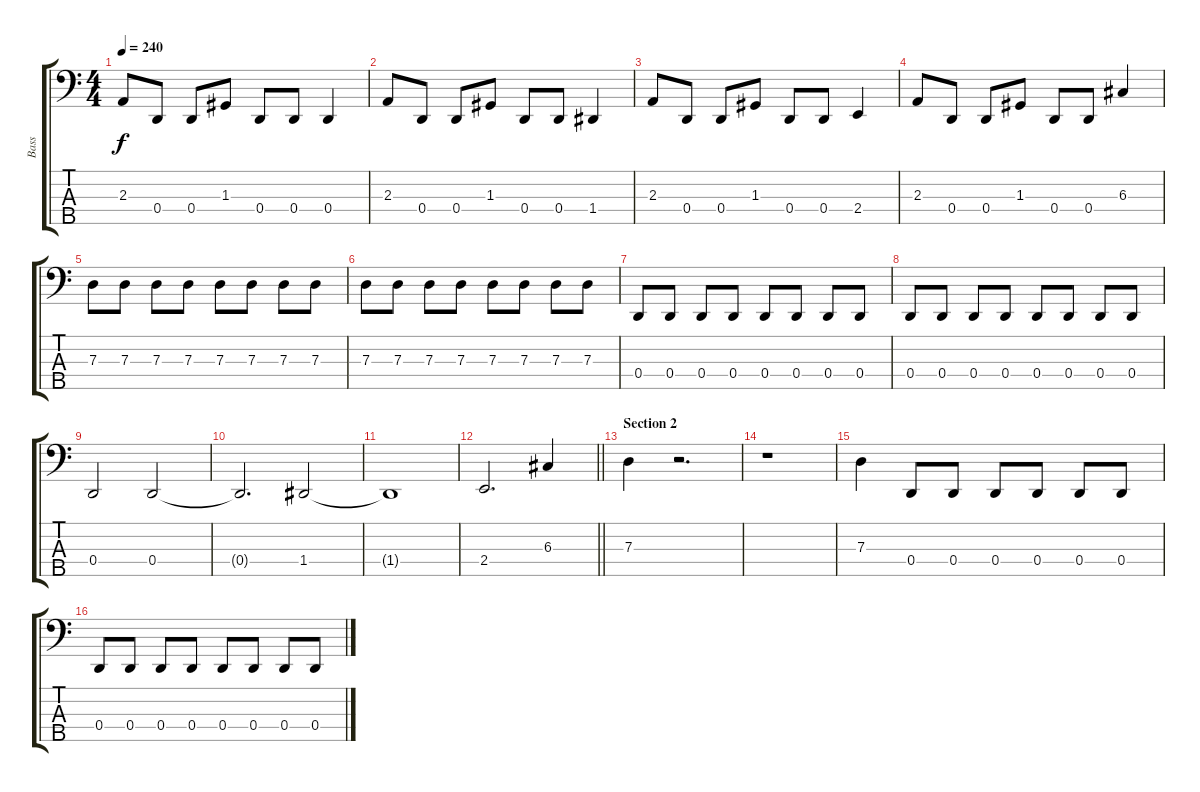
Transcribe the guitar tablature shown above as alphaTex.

\track ("Bass" "Bass") {instrument electricbasspick}
\staff {score tabs}
\tuning (F2 C2 G1 D1 A0) {hide}
\ts (4 4)
\tempo 240
\clef f4
\ks c
2.3.8{dy f} 0.4.8 0.4.8 1.3.8 0.4.8 0.4.8 0.4.4 |
2.3.8 0.4.8 0.4.8 1.3.8 0.4.8 0.4.8 1.4.4 |
2.3.8 0.4.8 0.4.8 1.3.8 0.4.8 0.4.8 2.4.4 |
2.3.8 0.4.8 0.4.8 1.3.8 0.4.8 0.4.8 6.3.4 |
7.3.8 7.3.8 7.3.8 7.3.8 7.3.8 7.3.8 7.3.8 7.3.8 |
7.3.8 7.3.8 7.3.8 7.3.8 7.3.8 7.3.8 7.3.8 7.3.8 |
0.4.8 0.4.8 0.4.8 0.4.8 0.4.8 0.4.8 0.4.8 0.4.8 |
0.4.8 0.4.8 0.4.8 0.4.8 0.4.8 0.4.8 0.4.8 0.4.8 |
0.4.2 0.4.2 |
0.4{t}.2{d} 1.4.2 |
1.4{t}.1 |
\barLineRight lightlight
2.4.2{d} 6.3.4 |
\section ("" "Section 2")
7.3.4 r.2{d} |
r.1 |
7.3.4 0.4.8 0.4.8 0.4.8 0.4.8 0.4.8 0.4.8 |
0.4.8 0.4.8 0.4.8 0.4.8 0.4.8 0.4.8 0.4.8 0.4.8
